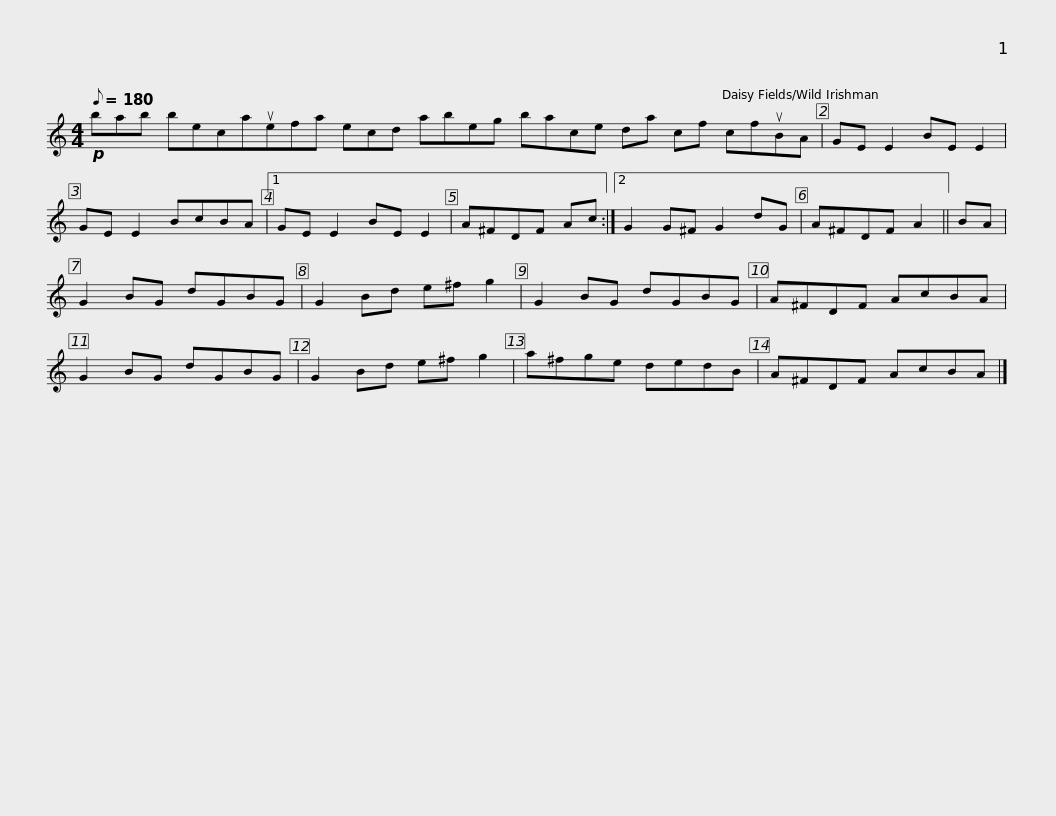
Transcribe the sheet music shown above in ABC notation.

X:1
L:1/8
Q:1/8=180
M:4/4
I:linebreak $
K:C
V:1 treble
V:1
!p! bab becauefa ecd abeg bace da cf cfuBA |$ GE E2 BE E2 | GE E2 BcBA |1 GE E2 BE E2 | A^FDF Ac :|2 %5
 G2 G^F G2 dG | A^FDF A2 || BA |$ G2 BG dGBG | G2 Bd e^f g2 | %10
 G2 BG dGBG | A^FDF AcBA | G2 BG dGBG | G2 Bd e^f g2 |$ a^fge dedB | %15
 A^FDF AcBA |] %16
